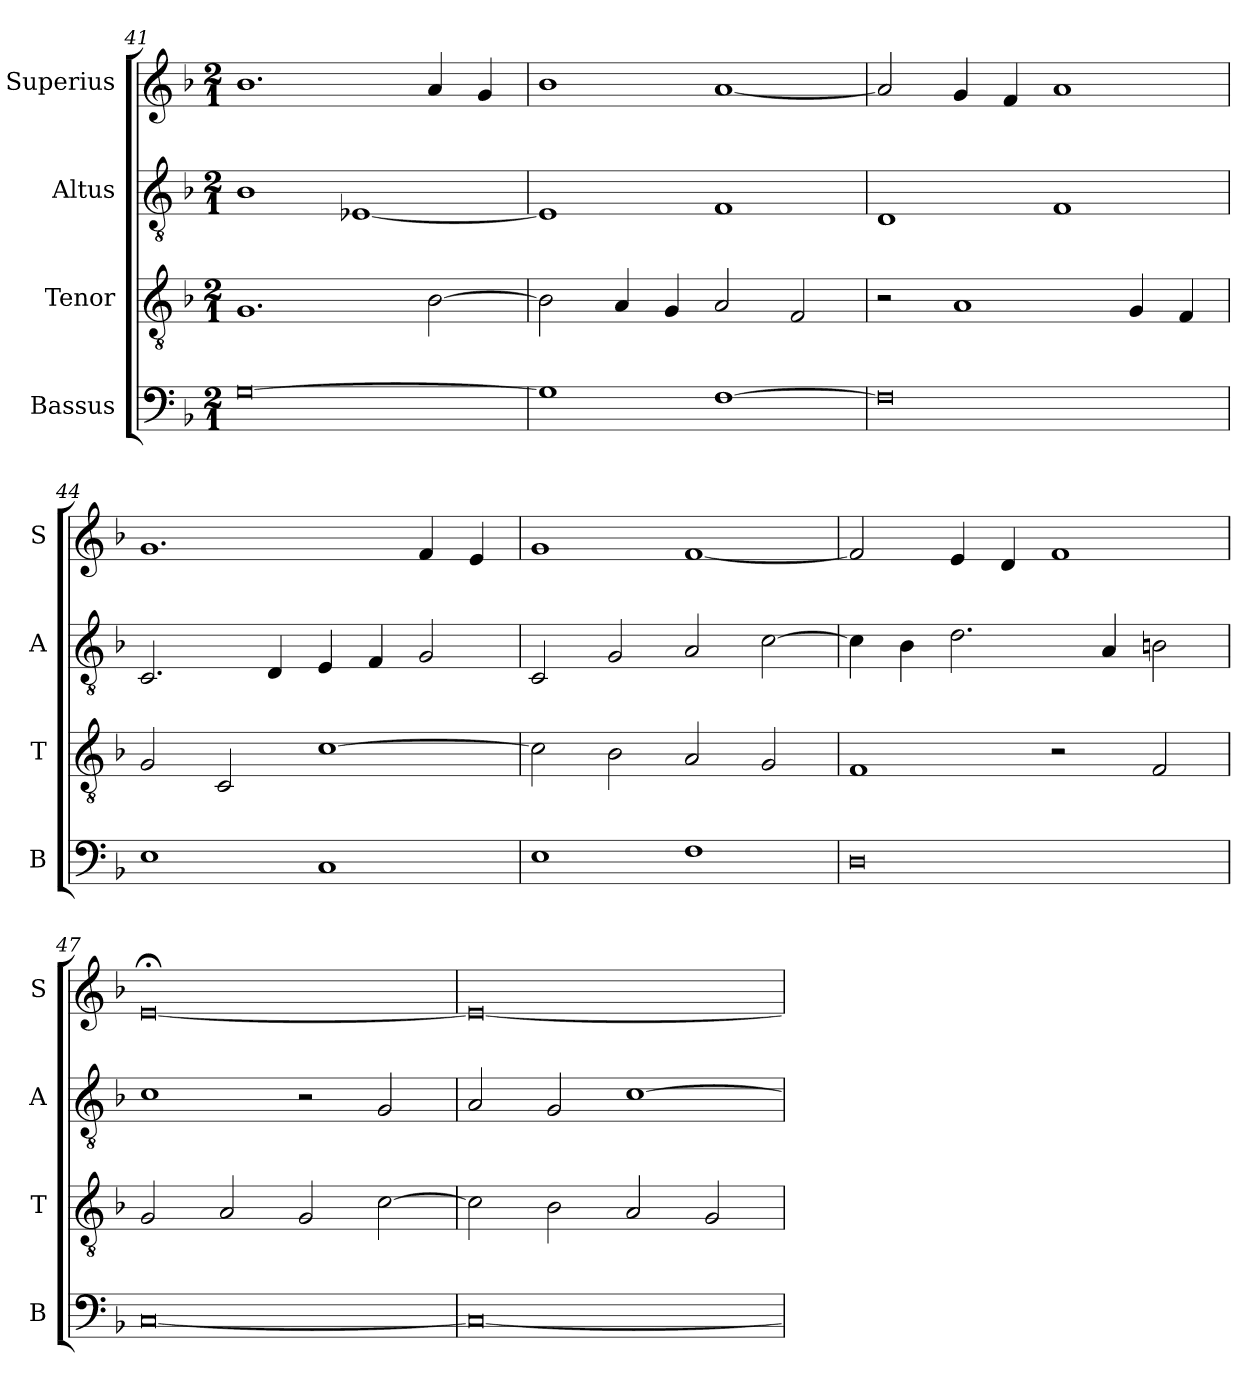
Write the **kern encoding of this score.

**kern	**kern	**kern	**kern
*part4	*part3	*part2	*part1
*staff4	*staff3	*staff2	*staff1
*I"Bassus	*I"Tenor	*I"Altus	*I"Superius
*I'B	*I'T	*I'A	*I'S
*clefF4	*clefGv2	*clefGv2	*clefG2
*k[b-]	*k[b-]	*k[b-]	*k[b-]
*M2/1	*M2/1	*M2/1	*M2/1
=41	=41	=41	=41
[0G	1.G	1B-	1.b-
.	.	[1E-X	.
.	[2B-\	.	4a/
.	.	.	4g/
=42	=42	=42	=42
1G]	2B-\]	1E-]	1b-
.	4A/	.	.
.	4G/	.	.
[1F	2A/	1F	[1a
.	2F/	.	.
=43	=43	=43	=43
0F]	2r	1D	2a/]
.	1A	.	4g/
.	.	.	4f/
.	.	1F	1a
.	4G/	.	.
.	4F/	.	.
=44	=44	=44	=44
1E	2G/	2.C/	1.g
.	2C/	.	.
.	.	4D/	.
1C	[1c	4E/	.
.	.	4F/	.
.	.	2G/	4f/
.	.	.	4e/
=45	=45	=45	=45
1E	2c\]	2C/	1g
.	2B-\	2G/	.
1F	2A/	2A/	[1f
.	2G/	[2c\	.
=46	=46	=46	=46
0D	1F	4c\]	2f/]
.	.	4B-\	.
.	.	2.d\	4e/
.	.	.	4d/
.	2r	.	1f
.	.	4A/	.
.	2F/	2Bn\	.
=47	=47	=47	=47
[0C	2G/	1c	[0e;<
.	2A/	.	.
.	2G/	2r	.
.	[2c\	2G/	.
=48	=48	=48	=48
0C_	2c\]	2A/	0e_
.	2B-\	2G/	.
.	2A/	[1c	.
.	2G/	.	.
=	=	=	=
*-	*-	*-	*-
